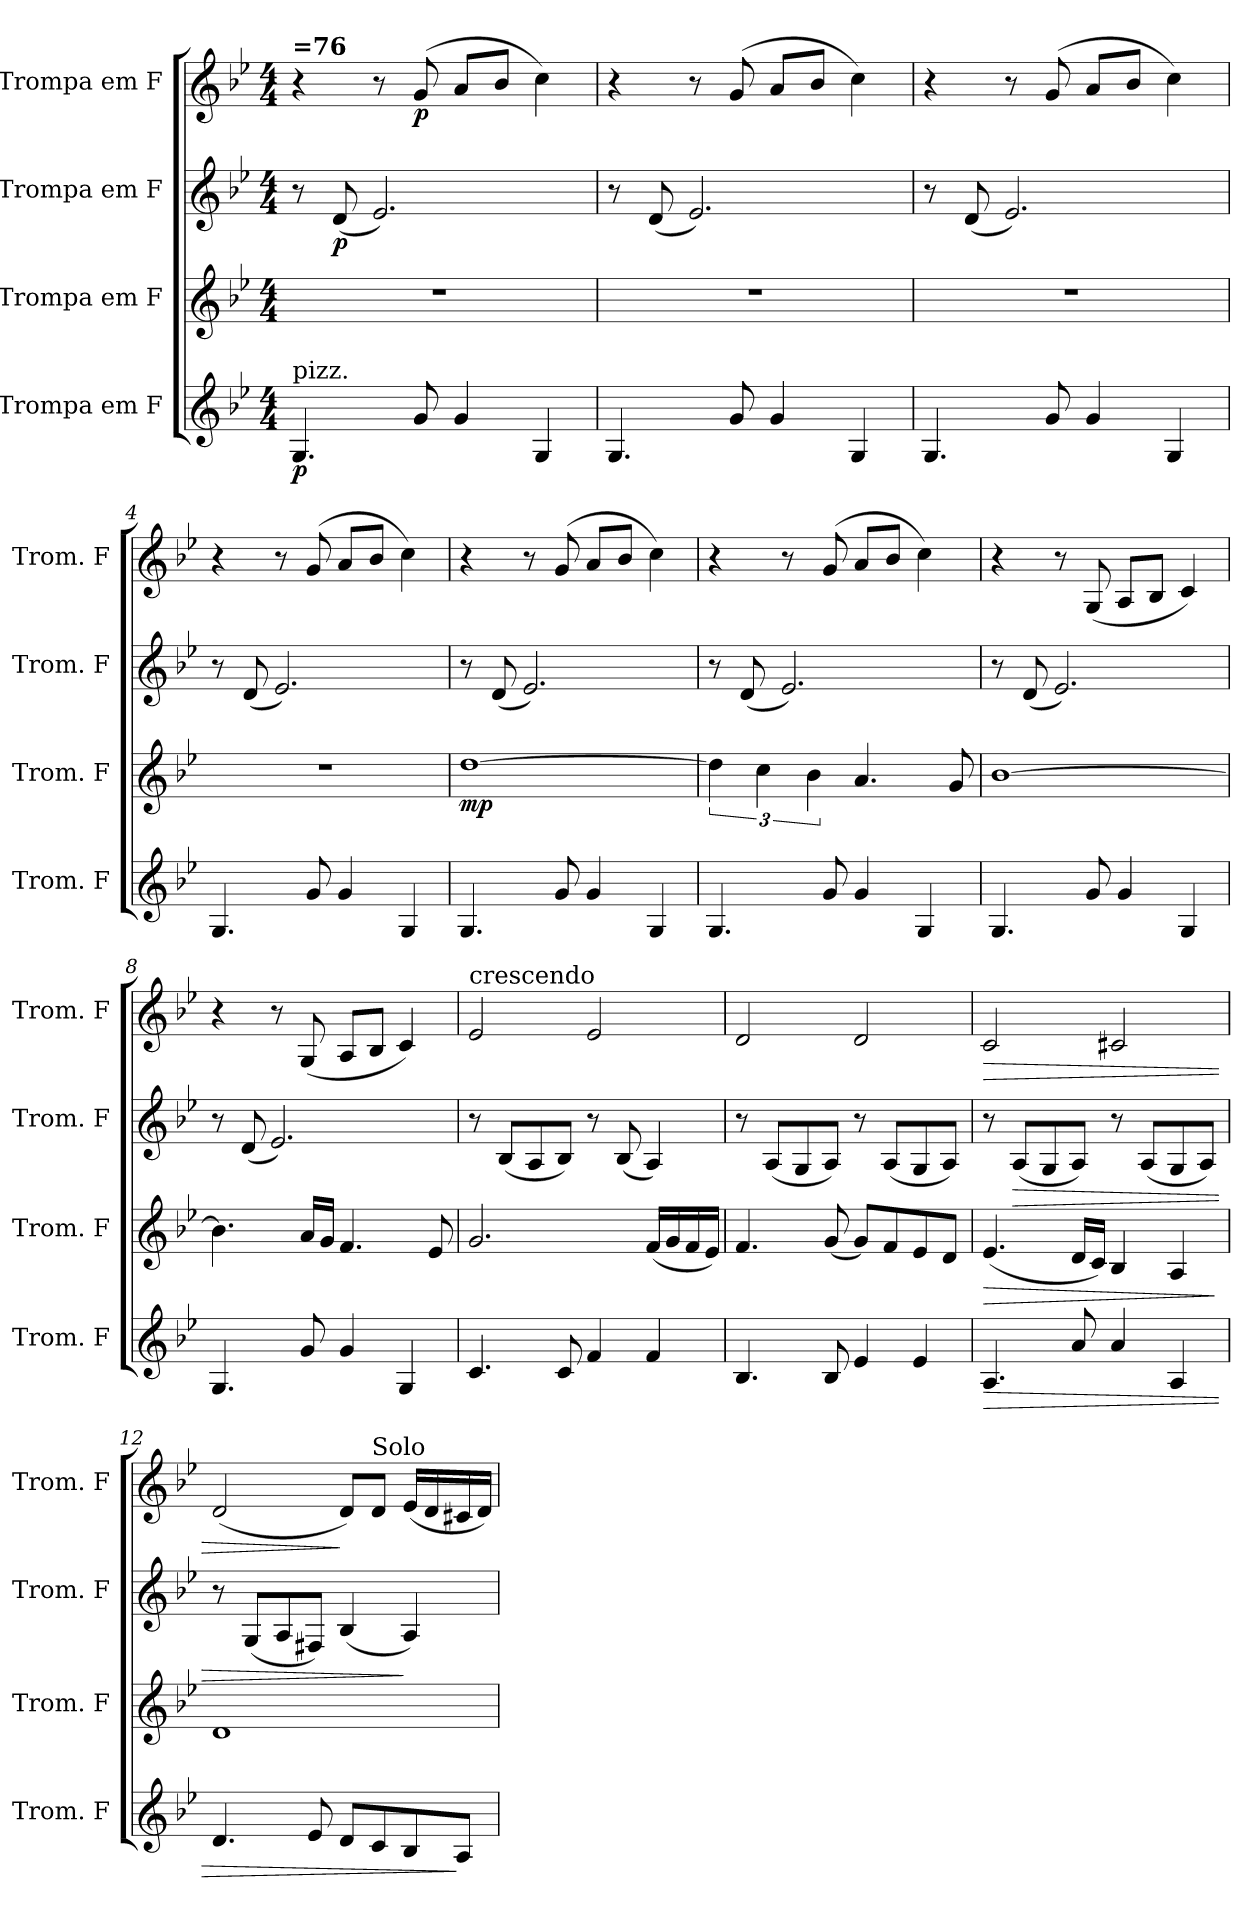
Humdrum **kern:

**kern	**dynam	**kern	**dynam	**kern	**dynam	**kern	**dynam
*part4	*part4	*part3	*part3	*part2	*part2	*part1	*part1
*staff4	*staff4	*staff3	*staff3	*staff2	*staff2	*staff1	*staff1
*I"Trompa em F	*	*I"Trompa em F	*	*I"Trompa em F	*	*I"Trompa em F	*
*I'Trom. F	*	*I'Trom. F	*	*I'Trom. F	*	*I'Trom. F	*
*clefG2	*	*clefG2	*	*clefG2	*	*clefG2	*
*ITrd4c7	*	*ITrd4c7	*	*ITrd4c7	*	*ITrd4c7	*
*k[b-e-a-]	*	*k[b-e-a-]	*	*k[b-e-a-]	*	*k[b-e-a-]	*
*M4/4	*	*M4/4	*	*M4/4	*	*M4/4	*
=1	=1	=1	=1	=1	=1	=1	=1
!	!	!	!	!	!	!LO:TX:a:B:t==76	!
!LO:TX:a:t=pizz.	!	!	!	!	!	!	!
!	!LO:DY:b	!	!	!	!	!	!
4.C/	p	1r	.	8r	.	4r	.
!	!	!	!	!	!LO:DY:b	!	!
.	.	.	.	(8G/	p	.	.
.	.	.	.	2.A-/)	.	8r	.
!	!	!	!	!	!	!	!LO:DY:b
8c/	.	.	.	.	.	(8c/	p
4c/	.	.	.	.	.	8d/L	.
.	.	.	.	.	.	8e-/J	.
4C/	.	.	.	.	.	4f\)	.
=2	=2	=2	=2	=2	=2	=2	=2
4.C/	.	1r	.	8r	.	4r	.
.	.	.	.	(8G/	.	.	.
.	.	.	.	2.A-/)	.	8r	.
8c/	.	.	.	.	.	(8c/	.
4c/	.	.	.	.	.	8d/L	.
.	.	.	.	.	.	8e-/J	.
4C/	.	.	.	.	.	4f\)	.
=3	=3	=3	=3	=3	=3	=3	=3
4.C/	.	1r	.	8r	.	4r	.
.	.	.	.	(8G/	.	.	.
.	.	.	.	2.A-/)	.	8r	.
8c/	.	.	.	.	.	(8c/	.
4c/	.	.	.	.	.	8d/L	.
.	.	.	.	.	.	8e-/J	.
4C/	.	.	.	.	.	4f\)	.
=4	=4	=4	=4	=4	=4	=4	=4
4.C/	.	1r	.	8r	.	4r	.
.	.	.	.	(8G/	.	.	.
.	.	.	.	2.A-/)	.	8r	.
8c/	.	.	.	.	.	(8c/	.
4c/	.	.	.	.	.	8d/L	.
.	.	.	.	.	.	8e-/J	.
4C/	.	.	.	.	.	4f\)	.
=5	=5	=5	=5	=5	=5	=5	=5
!	!	!	!LO:DY:b	!	!	!	!
4.C/	.	[1g	mp	8r	.	4r	.
.	.	.	.	(8G/	.	.	.
.	.	.	.	2.A-/)	.	8r	.
8c/	.	.	.	.	.	(8c/	.
4c/	.	.	.	.	.	8d/L	.
.	.	.	.	.	.	8e-/J	.
4C/	.	.	.	.	.	4f\)	.
=6	=6	=6	=6	=6	=6	=6	=6
4.C/	.	6g\]	.	8r	.	4r	.
.	.	.	.	(8G/	.	.	.
.	.	6f\	.	.	.	.	.
.	.	.	.	2.A-/)	.	8r	.
.	.	6e-\	.	.	.	.	.
8c/	.	.	.	.	.	(8c/	.
4c/	.	4.d/	.	.	.	8d/L	.
.	.	.	.	.	.	8e-/J	.
4C/	.	.	.	.	.	4f\)	.
.	.	8c/	.	.	.	.	.
!!LO:LB:g=z
=7	=7	=7	=7	=7	=7	=7	=7
4.C/	.	[1e-	.	8r	.	4r	.
.	.	.	.	(8G/	.	.	.
.	.	.	.	2.A-/)	.	8r	.
8c/	.	.	.	.	.	(8C/	.
4c/	.	.	.	.	.	8D/L	.
.	.	.	.	.	.	8E-/J	.
4C/	.	.	.	.	.	4F/)	.
=8	=8	=8	=8	=8	=8	=8	=8
4.C/	.	4.e-\]	.	8r	.	4r	.
.	.	.	.	(8G/	.	.	.
.	.	.	.	2.A-/)	.	8r	.
8c/	.	16d/LL	.	.	.	(8C/	.
.	.	16c/JJ	.	.	.	.	.
4c/	.	4.B-/	.	.	.	8D/L	.
.	.	.	.	.	.	8E-/J	.
4C/	.	.	.	.	.	4F/)	.
.	.	8A-/	.	.	.	.	.
=9	=9	=9	=9	=9	=9	=9	=9
!	!	!	!	!	!	!LO:TX:a:t=crescendo	!
4.F/	.	2.c/	.	8r	.	2A-/	.
.	.	.	.	(8E-/L	.	.	.
.	.	.	.	8D/	.	.	.
8F/	.	.	.	8E-/J)	.	.	.
4B-/	.	.	.	8r	.	2A-/	.
.	.	.	.	(8E-/	.	.	.
4B-/	.	(16B-/LL	.	4D/)	.	.	.
.	.	16c/	.	.	.	.	.
.	.	16B-/	.	.	.	.	.
.	.	16A-/JJ)	.	.	.	.	.
=10	=10	=10	=10	=10	=10	=10	=10
4.E-/	.	4.B-/	.	8r	.	2G/	.
.	.	.	.	(8D/L	.	.	.
.	.	.	.	8C/	.	.	.
8E-/	.	(8c/	.	8D/J)	.	.	.
4A-/	.	8c/L)	.	8r	.	2G/	.
.	.	8B-/	.	(8D/L	.	.	.
4A-/	.	8A-/	.	8C/	.	.	.
.	.	8G/J	.	8D/J)	.	.	.
=11	=11	=11	=11	=11	=11	=11	=11
!	!LO:HP:b	!	!LO:HP:b	!	!	!	!LO:HP:b
4.D/	>	(4.A-/	>	8r	.	2F/	>
!	!	!	!	!	!LO:HP:b	!	!
.	.	.	.	(8D/L	>	.	.
.	.	.	.	8C/	.	.	.
8d/	.	16G/LL	.	8D/J)	.	.	.
.	.	16F/JJ)	.	.	.	.	.
4d/	.	4E-/	.	8r	.	2F#X/	.
.	.	.	.	(8D/L	.	.	.
4D/	.	4D/	.	8C/	.	.	.
.	.	.	.	8D/J)	.	.	.
.	.	.	]	.	.	.	.
!!LO:LB:g=z
=12	=12	=12	=12	=12	=12	=12	=12
4.G/	.	1G	.	8r	.	(2G/	.
.	.	.	.	(8C/L	.	.	.
.	.	.	.	8D/	.	.	.
8A-/	.	.	.	8BBn/J)	.	.	.
8G/L	.	.	.	(4E-/	.	8G/L)	]
!	!	!	!	!	!	!LO:TX:a:t=Solo	!
8F/	.	.	.	.	.	8G/J	.
8E-/	.	.	.	4D/)	]	(16A-/LL	.
.	.	.	.	.	.	16G/	.
8D/J	]	.	.	.	.	16F#X/	.
.	.	.	.	.	.	16G/JJ)	.
=	=	=	=	=	=	=	=
*-	*-	*-	*-	*-	*-	*-	*-
